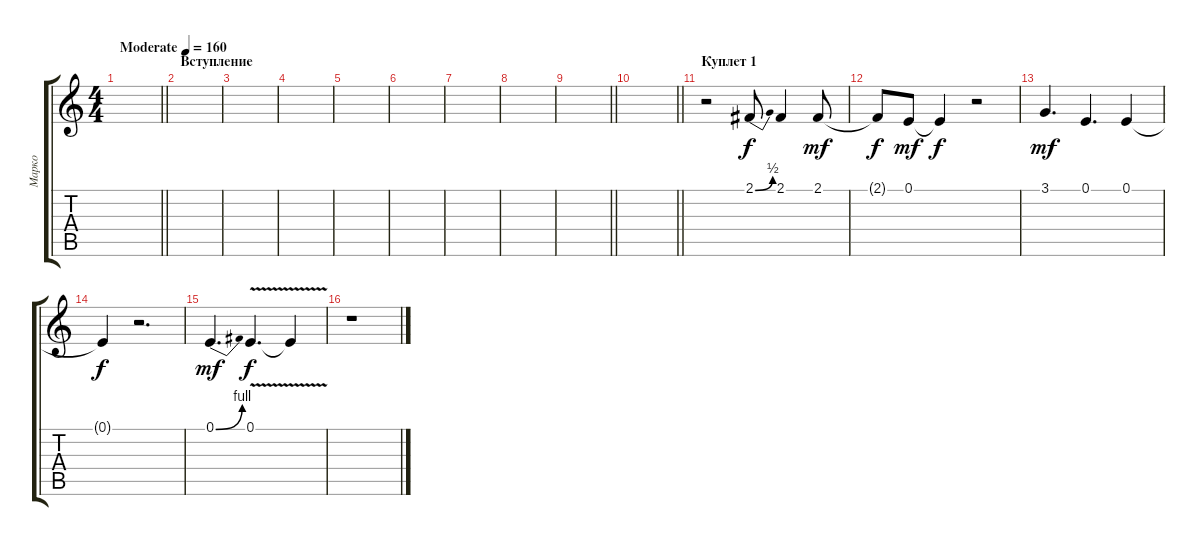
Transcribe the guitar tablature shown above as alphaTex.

\track ("Марко" "Марко") {instrument bassoon}
\staff {score tabs}
\tuning (E4 B3 G3 D3 A2 E2) {hide}
\ts (4 4)
\tempo (160 "Moderate")
\clef g2
\barLineRight lightlight
\ks c
|
\section ("" "Вступление")
|
|
|
|
|
|
|
\barLineRight lightlight
|
\section ("" " ")
\barLineRight lightlight
|
\section ("" "Куплет 1")
r.2 2.1{be (bend 0 0 60 2)}.8 2.1.4{dy f} 2.1.8{dy mf} |
2.1{t}.8{dy f} 0.1.8{dy mf} 0.1{t}.4{dy f} r.2 |
3.1.4{d dy mf} 0.1.4{d} 0.1.4 |
0.1{t}.4{dy f} r.2{d} |
0.1{be (bend 0 0 60 4)}.4{d dy mf} 0.1{v}.4{d dy f} 0.1{t}.4 |
r.1
